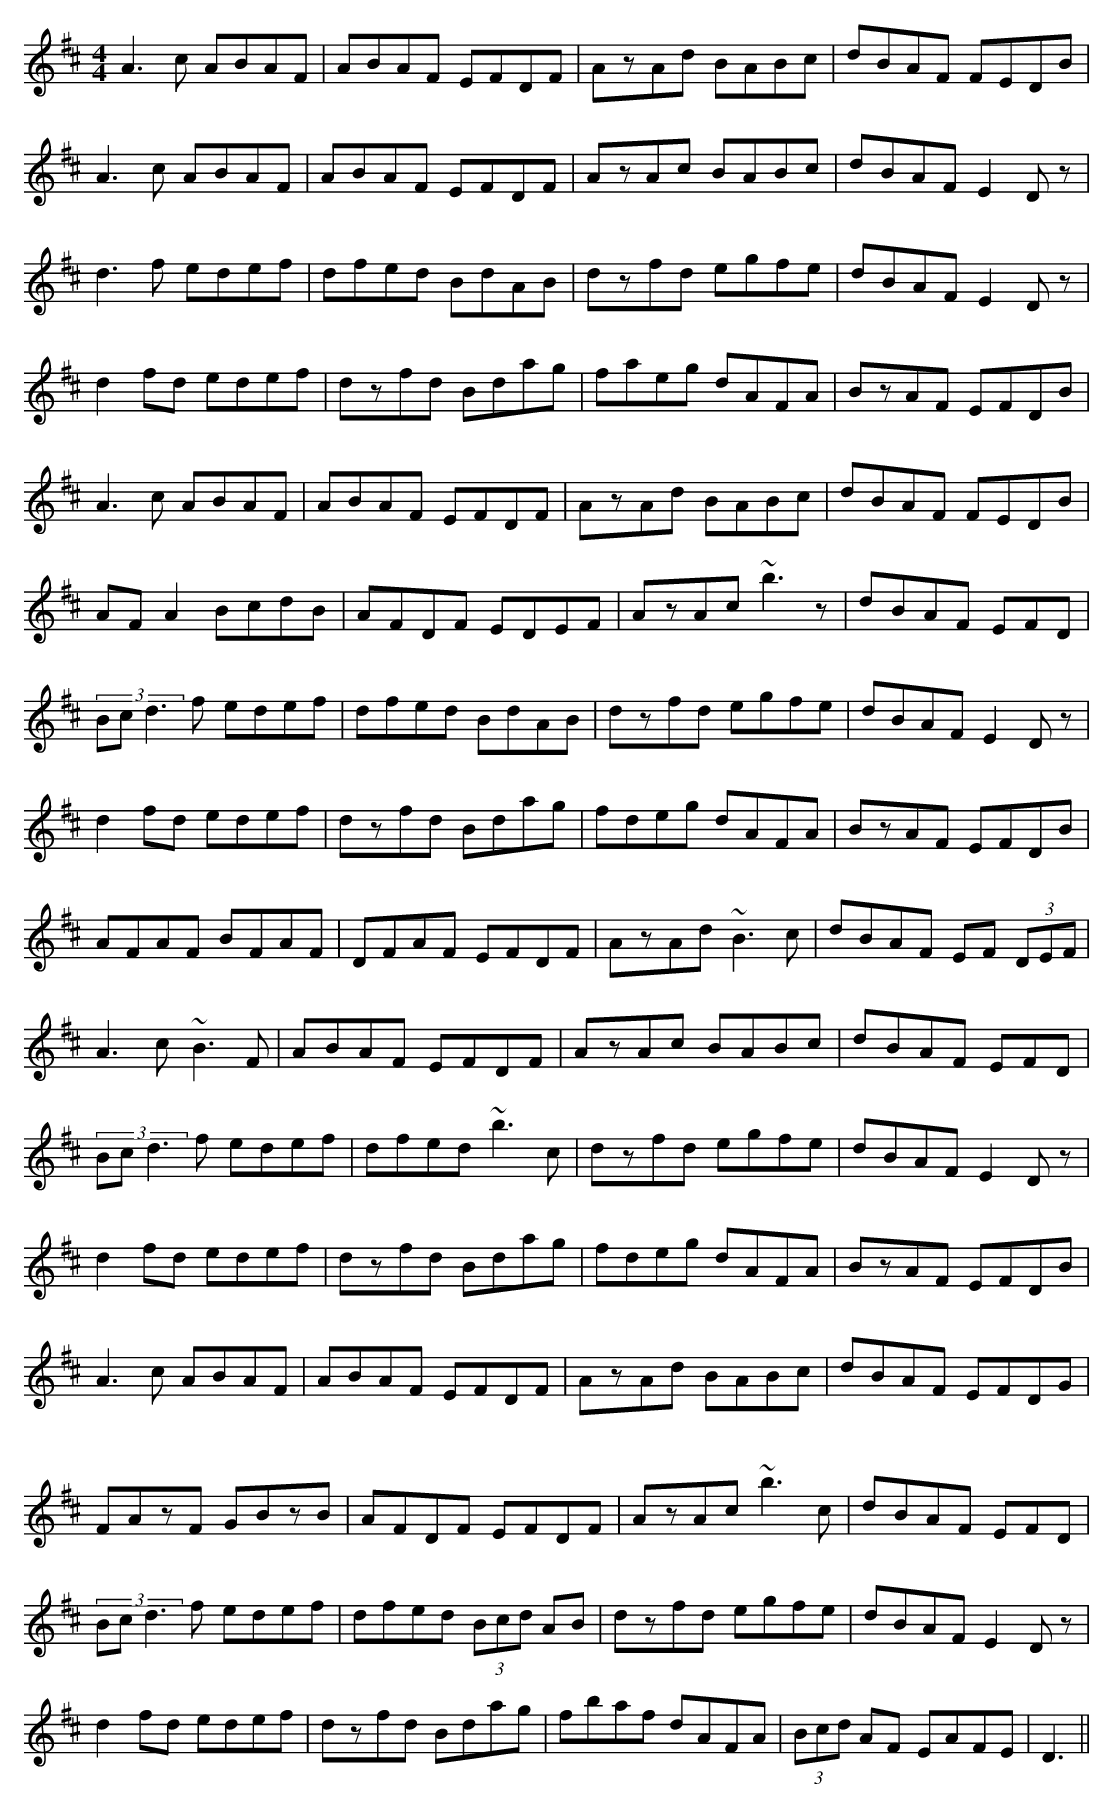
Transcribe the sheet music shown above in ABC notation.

X:1
M:4/4
K:D
A3c ABAF|ABAF EFDF|AzAd BABc|dBAF FEDB|
A3c ABAF|ABAF EFDF|AzAc BABc|dBAF E2Dz|
d3f edef|dfed BdAB|dzfd egfe|dBAF E2Dz|
d2fd edef|dzfd Bdag|faeg dAFA|BzAF EFDB|
A3c ABAF|ABAF EFDF|AzAd BABc|dBAF FEDB|
AFA2 BcdB|AFDF EDEF|AzAc ~b3z|dBAF EFD|
(3Bcd3 f edef|dfed BdAB|dzfd egfe|dBAF E2Dz|
d2fd edef|dzfd Bdag|fdeg dAFA|BzAF EFDB|
AFAF BFAF|DFAF EFDF|AzAd ~B3c|dBAF EF (3DEF|
A3c ~B3F|ABAF EFDF|AzAc BABc|dBAF EFD|
(3Bcd3 f edef|dfed ~b3c|dzfd egfe|dBAF E2Dz|
d2fd edef|dzfd Bdag|fdeg dAFA|BzAF EFDB|
A3c ABAF|ABAF EFDF|AzAd BABc|dBAF EFDG|
FAzF GBzB|AFDF EFDF|AzAc ~b3c|dBAF EFD|
(3Bcd3 f edef|dfed (3Bcd AB|dzfd egfe|dBAF E2Dz|
d2fd edef|dzfd Bdag|fbaf dAFA|(3Bcd AF EAFE|D3||
